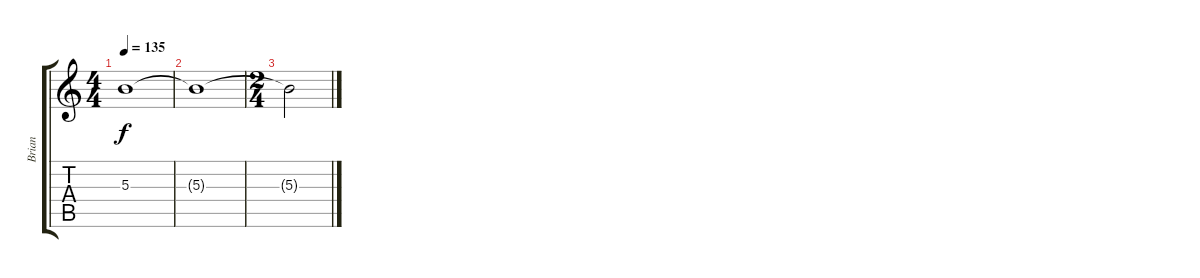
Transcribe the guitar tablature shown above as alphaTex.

\track ("Brian" "Brian") {instrument electricguitarclean}
\staff {score tabs}
\tuning (Eb4 Bb3 Gb3 Db3 Ab2 Eb2) {hide}
\ts (4 4)
\tempo 135
\clef g2
\ks c
5.3{t}.1{dy f} |
5.3{t}.1 |
\ts (2 4)
5.3{t}.2{volume 0}
